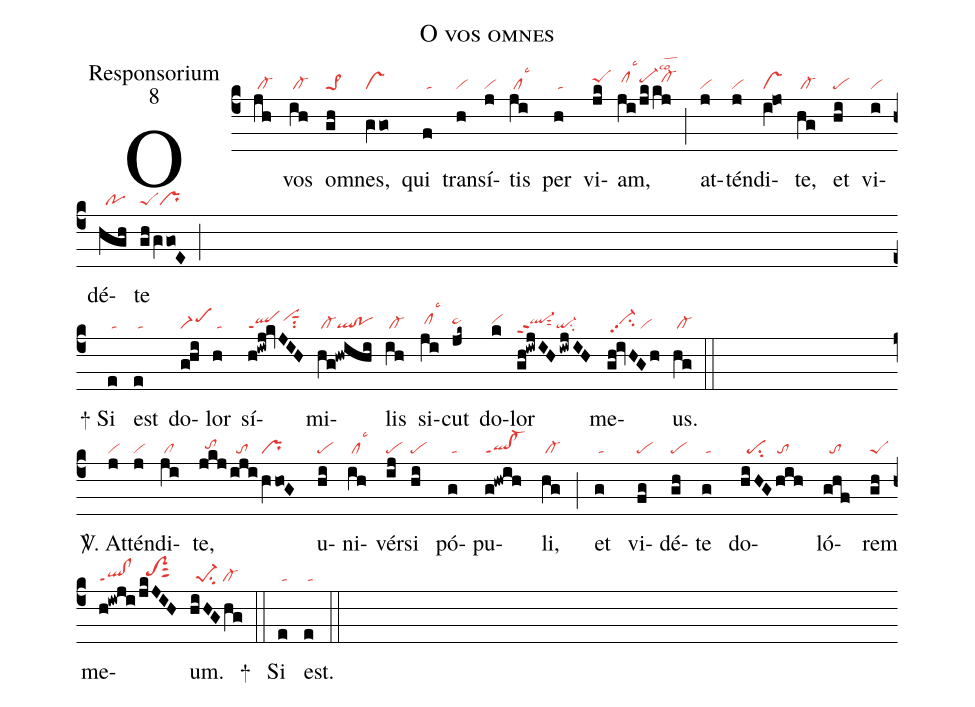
name:O vos omnes;
office-part:Responsorium;
mode:8;
nabc-lines:1;
%%
(c4)
O(jh|/cl-) vos(ih|/cl-) om(gh|pe>1)nes,(gVgo|vs)
qui(f|/ta) trans(h|vi)í(j|vi)tis(ji|/cllsc3) per(h|/ta) vi(jk|peShi)am,(ji|/clhilsc3|/jkkj|pe-hicl-hilsco2) (;)
at(j|vi)tén(j|vi)di(iV!jo|vs)te,(hg|/cl-) et(hi|pe) vi(i|vi)dé(hgh|//po)te(ghgVgo!E|peSpr) (;Z)
+ Si(e|/ta) est(e|/ta) do(g!hi|scM1)lor(h|/ta) sí(h!iwj!kvJIH|qlppt1vihisut1su2)mi(hg!hwihi|/cl-ql!po)lis(ih|/cl-)
si(ji|/clhhlsc3)cut(jk~|pe~hh) do(k|vihh)lor(gh!iwjIHiwj/IH|ql-hhppt2sut2qi-su2) me(gh!ivHGh|/vi-hhpp2su2/vi)us.(hg|/cl-) (::Z)
<sp>V/</sp>. At(j|vi)tén(j|vi)di(ji|/cl)te,(jkj|//tohh|/iji|//to|/hVho!G|pr) u(hi|pe)ni(ih|/cllsc3)vér(ij|pe)si(hi|pe) pó(g|/ta)pu(g!hwih|ql!cl-ppt1)li,(hg|/cl-) (;)
et(g|/ta) vi(fg|pe)dé(gh|pe)te(g|/ta) do(hiHG/hih|//pesu2///to)ló(ghf|//to)rem(gh|peS) me(h!iwji|ql!clppt1|/jkJIH|//toS2hhsut2)um.(hiHGhg|//pe-1su2/cl-) +(::)
Si(e|/ta) est.(e|/ta) (::)
